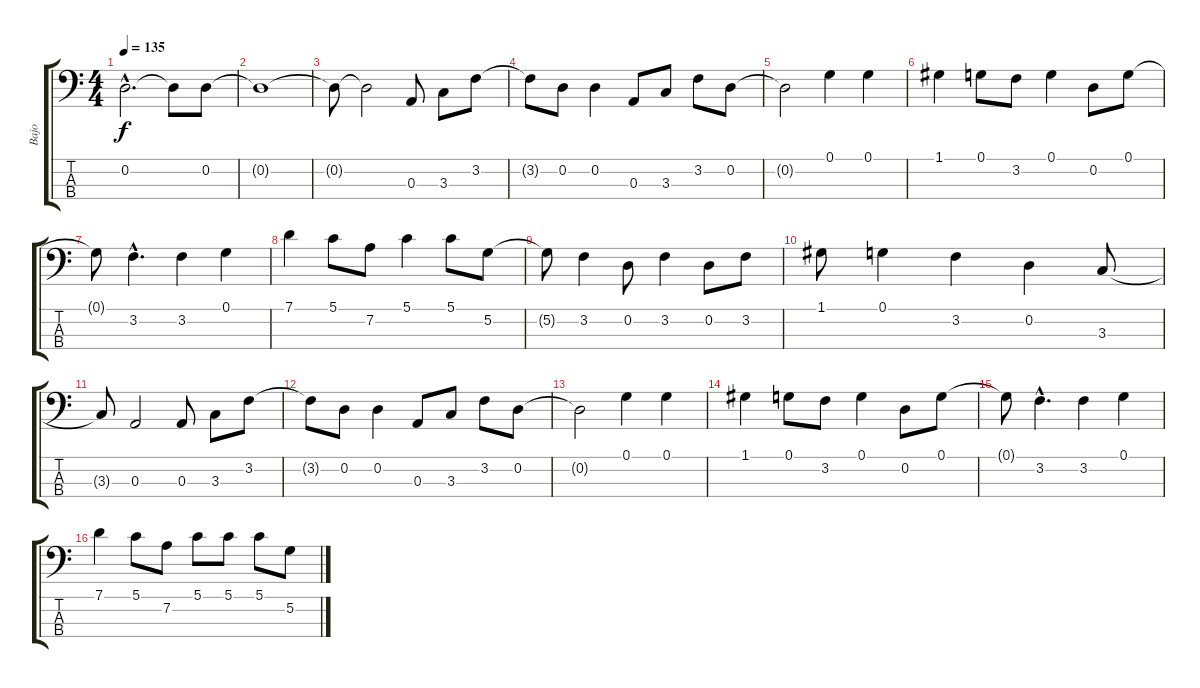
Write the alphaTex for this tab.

\track ("Bajo" "Bajo") {instrument electricbasspick}
\staff {score tabs}
\tuning (G2 D2 A1 E1) {hide}
\ts (4 4)
\tempo 135
\clef f4
\ks c
0.2{hac t}.2{d dy f} 0.2{t}.8 0.2.8 |
0.2{t}.1 |
0.2{t}.8 0.2{t}.2 0.3.8 3.3.8 3.2.8 |
3.2{t}.8 0.2.8 0.2.4 0.3.8 3.3.8 3.2.8 0.2.8 |
0.2{t}.2 0.1.4 0.1.4 |
1.1.4 0.1.8 3.2.8 0.1.4 0.2.8 0.1.8 |
0.1{t}.8 3.2{hac}.4{d} 3.2.4 0.1.4 |
7.1.4 5.1.8 7.2.8 5.1.4 5.1.8 5.2.8 |
5.2{t}.8 3.2.4 0.2.8 3.2.4 0.2.8 3.2.8 |
1.1.8 0.1.4 3.2.4 0.2.4 3.3.8 |
3.3{t}.8 0.3.2 0.3.8 3.3.8 3.2.8 |
3.2{t}.8 0.2.8 0.2.4 0.3.8 3.3.8 3.2.8 0.2.8 |
0.2{t}.2 0.1.4 0.1.4 |
1.1.4 0.1.8 3.2.8 0.1.4 0.2.8 0.1.8 |
0.1{t}.8 3.2{hac}.4{d} 3.2.4 0.1.4 |
7.1.4 5.1.8 7.2.8 5.1.8 5.1.8 5.1.8 5.2.8
